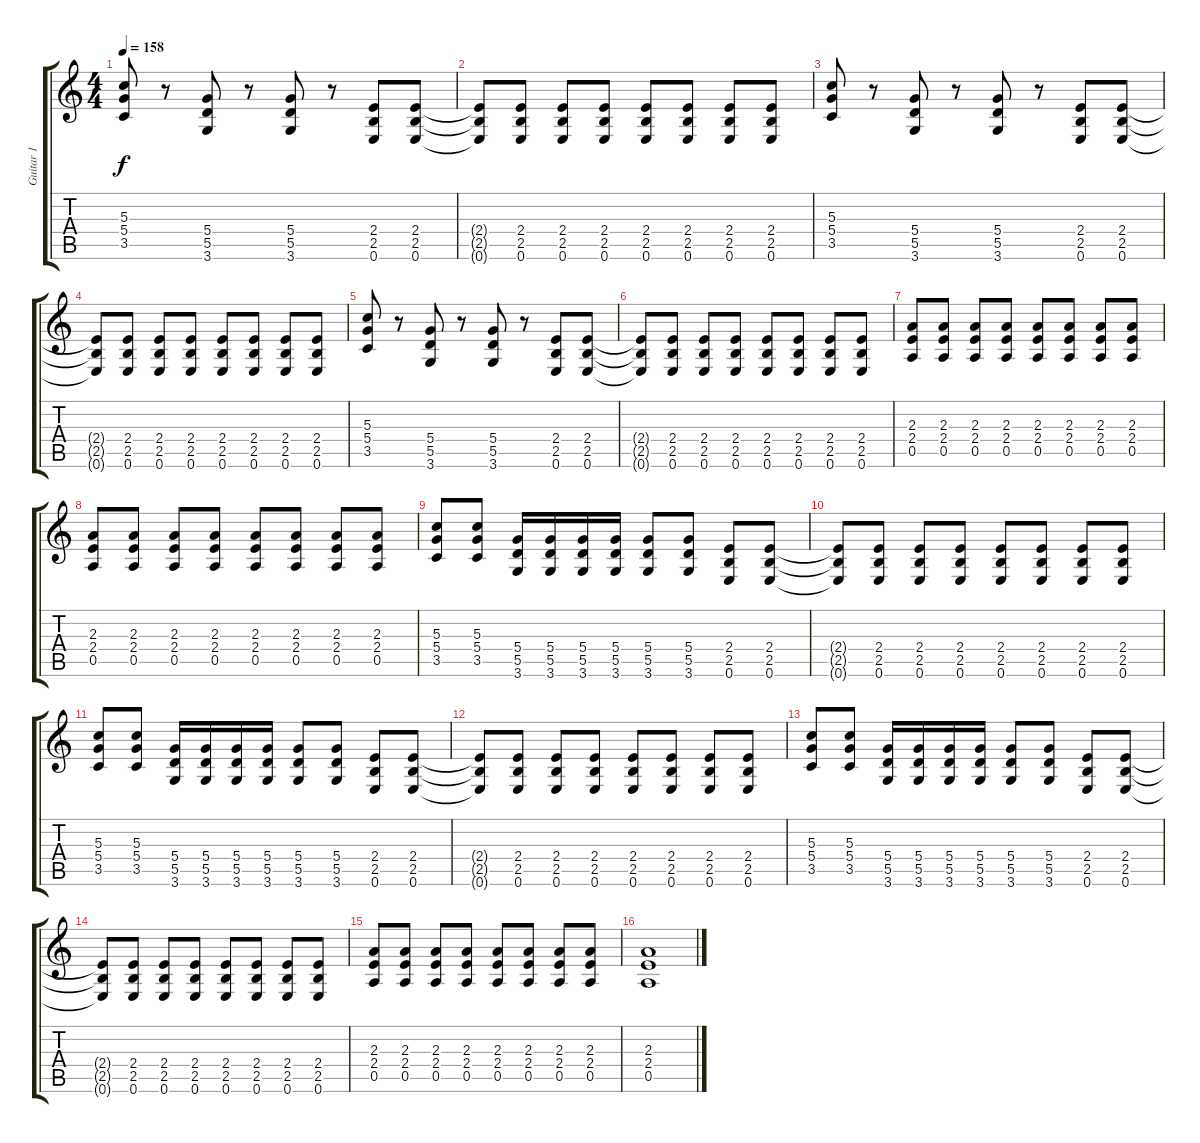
\track ("Guitar 1" "Guitar 1") {instrument distortionguitar}
\staff {score tabs}
\tuning (E4 B3 G3 D3 A2 E2) {hide}
\ts (4 4)
\tempo 158
\clef g2
\ks c
(5.3 5.4 3.5).8{dy f} r.8 (5.4 5.5 3.6).8 r.8 (5.4 5.5 3.6).8 r.8 (2.4 2.5 0.6).8 (2.4 2.5 0.6).8 |
(2.4{t} 2.5{t} 0.6{t}).8 (2.4 2.5 0.6).8 (2.4 2.5 0.6).8 (2.4 2.5 0.6).8 (2.4 2.5 0.6).8 (2.4 2.5 0.6).8 (2.4 2.5 0.6).8 (2.4 2.5 0.6).8 |
(5.3 5.4 3.5).8 r.8 (5.4 5.5 3.6).8 r.8 (5.4 5.5 3.6).8 r.8 (2.4 2.5 0.6).8 (2.4 2.5 0.6).8 |
(2.4{t} 2.5{t} 0.6{t}).8 (2.4 2.5 0.6).8 (2.4 2.5 0.6).8 (2.4 2.5 0.6).8 (2.4 2.5 0.6).8 (2.4 2.5 0.6).8 (2.4 2.5 0.6).8 (2.4 2.5 0.6).8 |
(5.3 5.4 3.5).8 r.8 (5.4 5.5 3.6).8 r.8 (5.4 5.5 3.6).8 r.8 (2.4 2.5 0.6).8 (2.4 2.5 0.6).8 |
(2.4{t} 2.5{t} 0.6{t}).8 (2.4 2.5 0.6).8 (2.4 2.5 0.6).8 (2.4 2.5 0.6).8 (2.4 2.5 0.6).8 (2.4 2.5 0.6).8 (2.4 2.5 0.6).8 (2.4 2.5 0.6).8 |
(2.3 2.4 0.5).8 (2.3 2.4 0.5).8 (2.3 2.4 0.5).8 (2.3 2.4 0.5).8 (2.3 2.4 0.5).8 (2.3 2.4 0.5).8 (2.3 2.4 0.5).8 (2.3 2.4 0.5).8 |
(2.3 2.4 0.5).8 (2.3 2.4 0.5).8 (2.3 2.4 0.5).8 (2.3 2.4 0.5).8 (2.3 2.4 0.5).8 (2.3 2.4 0.5).8 (2.3 2.4 0.5).8 (2.3 2.4 0.5).8 |
(5.3 5.4 3.5).8 (5.3 5.4 3.5).8 (5.4 5.5 3.6).16 (5.4 5.5 3.6).16 (5.4 5.5 3.6).16 (5.4 5.5 3.6).16 (5.4 5.5 3.6).8 (5.4 5.5 3.6).8 (2.4 2.5 0.6).8 (2.4 2.5 0.6).8 |
(2.4{t} 2.5{t} 0.6{t}).8 (2.4 2.5 0.6).8 (2.4 2.5 0.6).8 (2.4 2.5 0.6).8 (2.4 2.5 0.6).8 (2.4 2.5 0.6).8 (2.4 2.5 0.6).8 (2.4 2.5 0.6).8 |
(5.3 5.4 3.5).8 (5.3 5.4 3.5).8 (5.4 5.5 3.6).16 (5.4 5.5 3.6).16 (5.4 5.5 3.6).16 (5.4 5.5 3.6).16 (5.4 5.5 3.6).8 (5.4 5.5 3.6).8 (2.4 2.5 0.6).8 (2.4 2.5 0.6).8 |
(2.4{t} 2.5{t} 0.6{t}).8 (2.4 2.5 0.6).8 (2.4 2.5 0.6).8 (2.4 2.5 0.6).8 (2.4 2.5 0.6).8 (2.4 2.5 0.6).8 (2.4 2.5 0.6).8 (2.4 2.5 0.6).8 |
(5.3 5.4 3.5).8 (5.3 5.4 3.5).8 (5.4 5.5 3.6).16 (5.4 5.5 3.6).16 (5.4 5.5 3.6).16 (5.4 5.5 3.6).16 (5.4 5.5 3.6).8 (5.4 5.5 3.6).8 (2.4 2.5 0.6).8 (2.4 2.5 0.6).8 |
(2.4{t} 2.5{t} 0.6{t}).8 (2.4 2.5 0.6).8 (2.4 2.5 0.6).8 (2.4 2.5 0.6).8 (2.4 2.5 0.6).8 (2.4 2.5 0.6).8 (2.4 2.5 0.6).8 (2.4 2.5 0.6).8 |
(2.3 2.4 0.5).8 (2.3 2.4 0.5).8 (2.3 2.4 0.5).8 (2.3 2.4 0.5).8 (2.3 2.4 0.5).8 (2.3 2.4 0.5).8 (2.3 2.4 0.5).8 (2.3 2.4 0.5).8 |
(2.3 2.4 0.5).1
